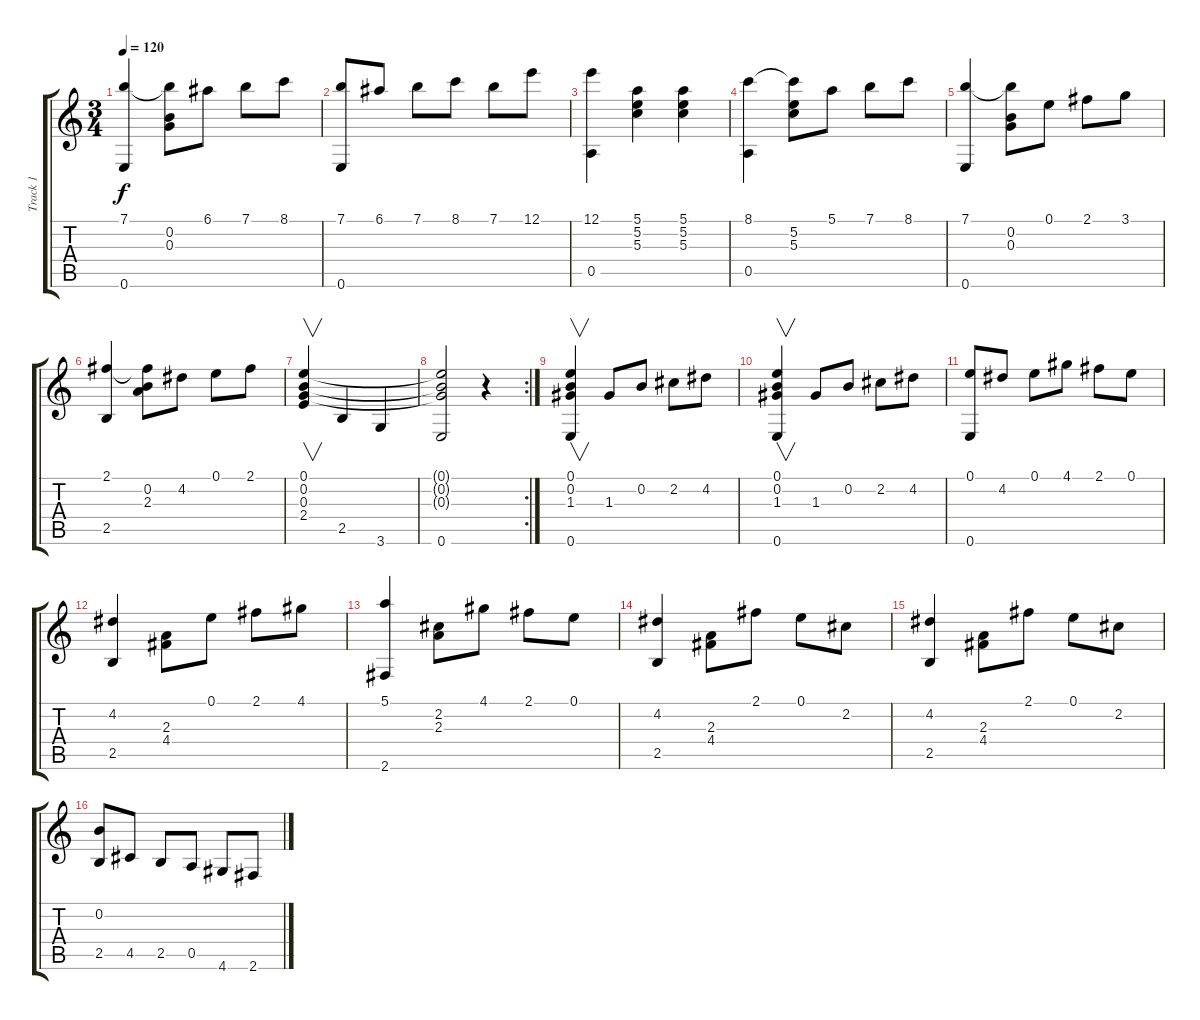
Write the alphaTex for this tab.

\track ("Track 1" "Track 1") {instrument acousticguitarnylon}
\staff {score tabs}
\tuning (E4 B3 G3 D3 A2 E2) {hide}
\ts (3 4)
\tempo 120
\clef g2
\ks c
(7.1 0.6).4{dy f} (7.1{t} 0.2 0.3).8 6.1.8 7.1.8 8.1.8 |
(7.1 0.6).8 6.1.8 7.1.8 8.1.8 7.1.8 12.1.8 |
(12.1 0.5).4 (5.1 5.2 5.3).4 (5.1 5.2 5.3).4 |
(8.1 0.5).4 (8.1{t} 5.2 5.3).8 5.1.8 7.1.8 8.1.8 |
(7.1 0.6).4 (7.1{t} 0.2 0.3).8 0.1.8 2.1.8 3.1.8 |
(2.1 2.5).4 (2.1{t} 0.2 2.3).8 4.2.8 0.1.8 2.1.8 |
(0.1 0.2 0.3 2.4).4{v} 2.5.4 3.6.4 |
\rc 2
(0.1{t} 0.2{t} 0.3{t} 0.6).2 r.4 |
(0.1 0.2 1.3 0.6).4{v} 1.3.8 0.2.8 2.2.8 4.2.8 |
(0.1 0.2 1.3 0.6).4{v} 1.3.8 0.2.8 2.2.8 4.2.8 |
(0.1 0.6).8 4.2.8 0.1.8 4.1.8 2.1.8 0.1.8 |
(4.2 2.5).4 (2.3 4.4).8 0.1.8 2.1.8 4.1.8 |
(5.1 2.6).4 (2.2 2.3).8 4.1.8 2.1.8 0.1.8 |
(4.2 2.5).4 (2.3 4.4).8 2.1.8 0.1.8 2.2.8 |
(4.2 2.5).4 (2.3 4.4).8 2.1.8 0.1.8 2.2.8 |
(0.2 2.5).8 4.5.8 2.5.8 0.5.8 4.6.8 2.6.8
